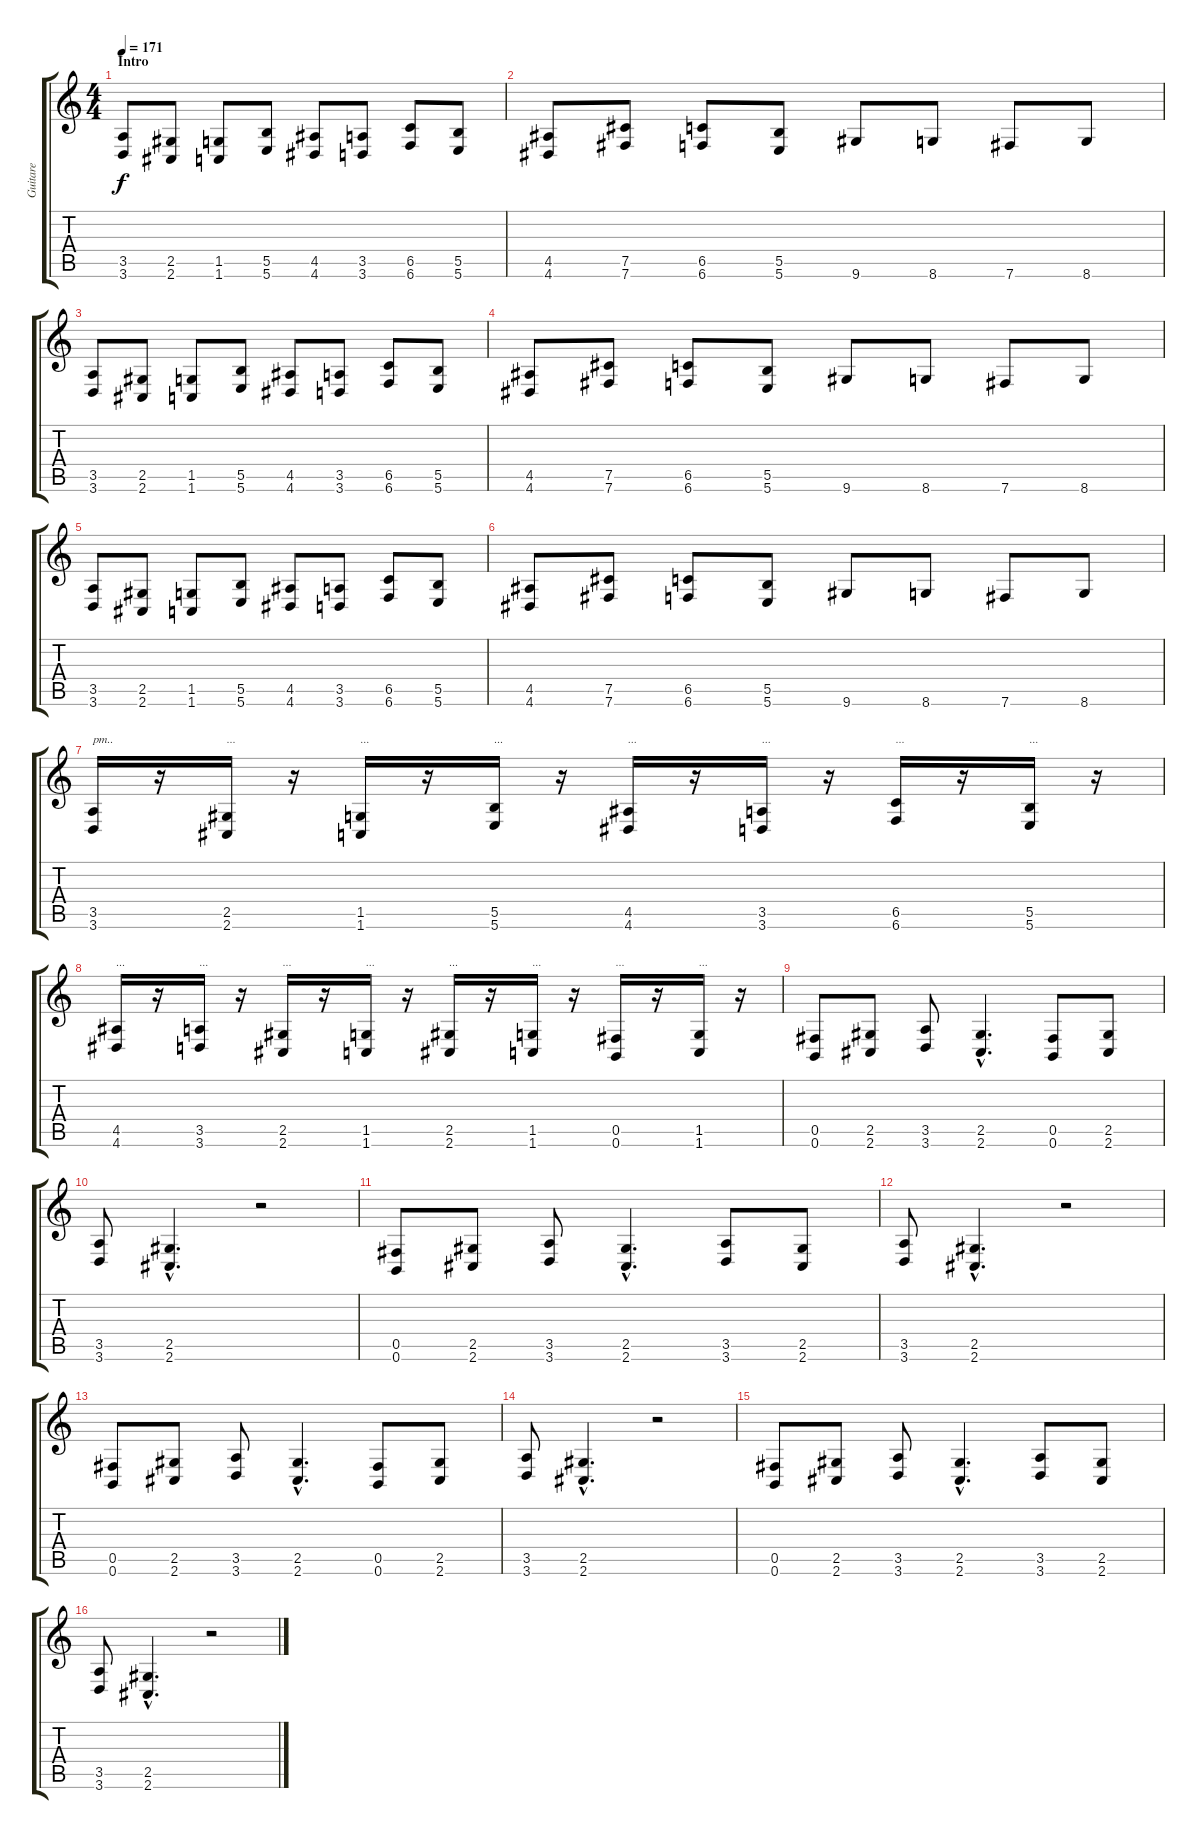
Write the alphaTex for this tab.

\track ("Guitare" "Guitare") {instrument overdrivenguitar}
\staff {score tabs}
\tuning (Db4 Ab3 E3 B2 Gb2 B1) {hide}
\ts (4 4)
\section ("" "Intro")
\tempo 171
\clef g2
\ks c
(3.5 3.6).8{dy f instrument overdrivenguitar} (2.5 2.6).8 (1.5 1.6).8 (5.5 5.6).8 (4.5 4.6).8 (3.5 3.6).8 (6.5 6.6).8 (5.5 5.6).8 |
(4.5 4.6).8 (7.5 7.6).8 (6.5 6.6).8 (5.5 5.6).8 9.6.8 8.6.8 7.6.8 8.6.8 |
(3.5 3.6).8 (2.5 2.6).8 (1.5 1.6).8 (5.5 5.6).8 (4.5 4.6).8 (3.5 3.6).8 (6.5 6.6).8 (5.5 5.6).8 |
(4.5 4.6).8 (7.5 7.6).8 (6.5 6.6).8 (5.5 5.6).8 9.6.8 8.6.8 7.6.8 8.6.8 |
(3.5 3.6).8 (2.5 2.6).8 (1.5 1.6).8 (5.5 5.6).8 (4.5 4.6).8 (3.5 3.6).8 (6.5 6.6).8 (5.5 5.6).8 |
(4.5 4.6).8 (7.5 7.6).8 (6.5 6.6).8 (5.5 5.6).8 9.6.8 8.6.8 7.6.8 8.6.8 |
(3.5 3.6).16{txt "pm.."} r.16 (2.5 2.6).16{txt "..."} r.16 (1.5 1.6).16{txt "..."} r.16 (5.5 5.6).16{txt "..."} r.16 (4.5 4.6).16{txt "..."} r.16 (3.5 3.6).16{txt "..."} r.16 (6.5 6.6).16{txt "..."} r.16 (5.5 5.6).16{txt "..."} r.16 |
(4.5 4.6).16{txt "..."} r.16 (3.5 3.6).16{txt "..."} r.16 (2.5 2.6).16{txt "..."} r.16 (1.5 1.6).16{txt "..."} r.16 (2.5 2.6).16{txt "..."} r.16 (1.5 1.6).16{txt "..."} r.16 (0.5 0.6).16{txt "..."} r.16 (1.5 1.6).16{txt "..."} r.16 |
(0.5 0.6).8 (2.5 2.6).8 (3.5 3.6).8 (2.5{hac} 2.6{hac}).4{d} (0.5 0.6).8 (2.5 2.6).8 |
(3.5 3.6).8 (2.5{hac} 2.6{hac}).4{d} r.2 |
(0.5 0.6).8 (2.5 2.6).8 (3.5 3.6).8 (2.5{hac} 2.6{hac}).4{d} (3.5 3.6).8 (2.5 2.6).8 |
(3.5 3.6).8 (2.5{hac} 2.6{hac}).4{d} r.2 |
(0.5 0.6).8 (2.5 2.6).8 (3.5 3.6).8 (2.5{hac} 2.6{hac}).4{d} (0.5 0.6).8 (2.5 2.6).8 |
(3.5 3.6).8 (2.5{hac} 2.6{hac}).4{d} r.2 |
(0.5 0.6).8 (2.5 2.6).8 (3.5 3.6).8 (2.5{hac} 2.6{hac}).4{d} (3.5 3.6).8 (2.5 2.6).8 |
(3.5 3.6).8 (2.5{hac} 2.6{hac}).4{d} r.2
